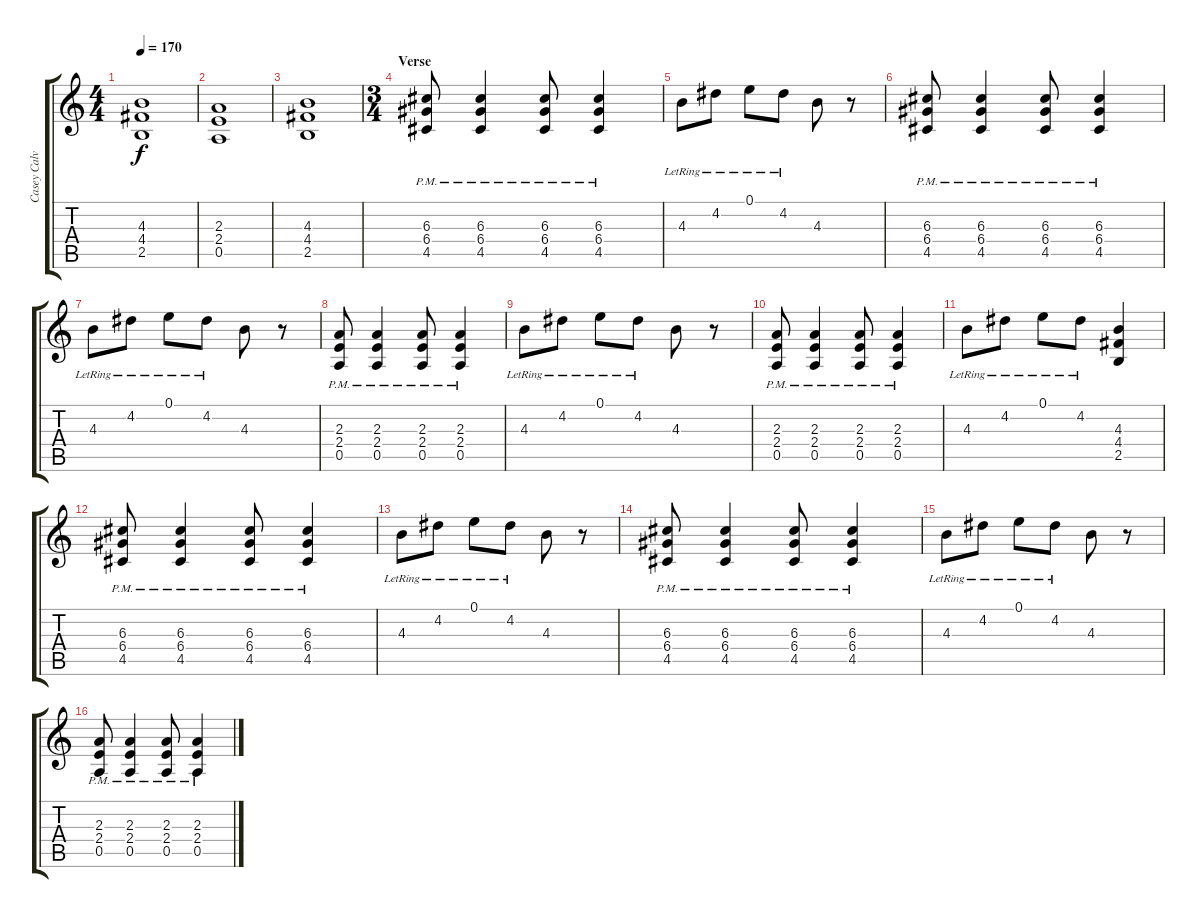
\track ("Casey Calvert (Guitar)" "Casey Calv") {instrument electricguitarjazz}
\staff {score tabs}
\tuning (E4 B3 G3 D3 A2 E2) {hide}
\ts (4 4)
\tempo 170
\clef g2
\ks c
(4.3 4.4 2.5).1{dy f} |
(2.3 2.4 0.5).1 |
(4.3 4.4 2.5).1 |
\ts (3 4)
\section ("" "Verse")
(6.3{pm} 6.4{pm} 4.5{pm}).8 (6.3{pm} 6.4{pm} 4.5{pm}).4 (6.3{pm} 6.4{pm} 4.5{pm}).8 (6.3{pm} 6.4{pm} 4.5{pm}).4 |
4.3{lr}.8{instrument electricguitarclean} 4.2{lr}.8 0.1{lr}.8 4.2{lr}.8 4.3.8 r.8 |
(6.3{pm} 6.4{pm} 4.5{pm}).8{instrument distortionguitar} (6.3{pm} 6.4{pm} 4.5{pm}).4 (6.3{pm} 6.4{pm} 4.5{pm}).8 (6.3{pm} 6.4{pm} 4.5{pm}).4 |
4.3{lr}.8{instrument electricguitarclean} 4.2{lr}.8 0.1{lr}.8 4.2{lr}.8 4.3.8 r.8 |
(2.3{pm} 2.4{pm} 0.5{pm}).8{instrument distortionguitar} (2.3{pm} 2.4{pm} 0.5{pm}).4 (2.3{pm} 2.4{pm} 0.5{pm}).8 (2.3{pm} 2.4{pm} 0.5{pm}).4 |
4.3{lr}.8{instrument electricguitarclean} 4.2{lr}.8 0.1{lr}.8 4.2{lr}.8 4.3.8 r.8 |
(2.3{pm} 2.4{pm} 0.5{pm}).8{instrument distortionguitar} (2.3{pm} 2.4{pm} 0.5{pm}).4 (2.3{pm} 2.4{pm} 0.5{pm}).8 (2.3{pm} 2.4{pm} 0.5{pm}).4 |
4.3{lr}.8{instrument electricguitarclean} 4.2{lr}.8 0.1{lr}.8 4.2{lr}.8 (4.3 4.4 2.5).4{instrument distortionguitar} |
(6.3{pm} 6.4{pm} 4.5{pm}).8 (6.3{pm} 6.4{pm} 4.5{pm}).4 (6.3{pm} 6.4{pm} 4.5{pm}).8 (6.3{pm} 6.4{pm} 4.5{pm}).4 |
4.3{lr}.8{instrument electricguitarclean} 4.2{lr}.8 0.1{lr}.8 4.2{lr}.8 4.3.8 r.8 |
(6.3{pm} 6.4{pm} 4.5{pm}).8{instrument distortionguitar} (6.3{pm} 6.4{pm} 4.5{pm}).4 (6.3{pm} 6.4{pm} 4.5{pm}).8 (6.3{pm} 6.4{pm} 4.5{pm}).4 |
4.3{lr}.8{instrument electricguitarclean} 4.2{lr}.8 0.1{lr}.8 4.2{lr}.8 4.3.8 r.8 |
(2.3{pm} 2.4{pm} 0.5{pm}).8{instrument distortionguitar} (2.3{pm} 2.4{pm} 0.5{pm}).4 (2.3{pm} 2.4{pm} 0.5{pm}).8 (2.3{pm} 2.4{pm} 0.5{pm}).4
